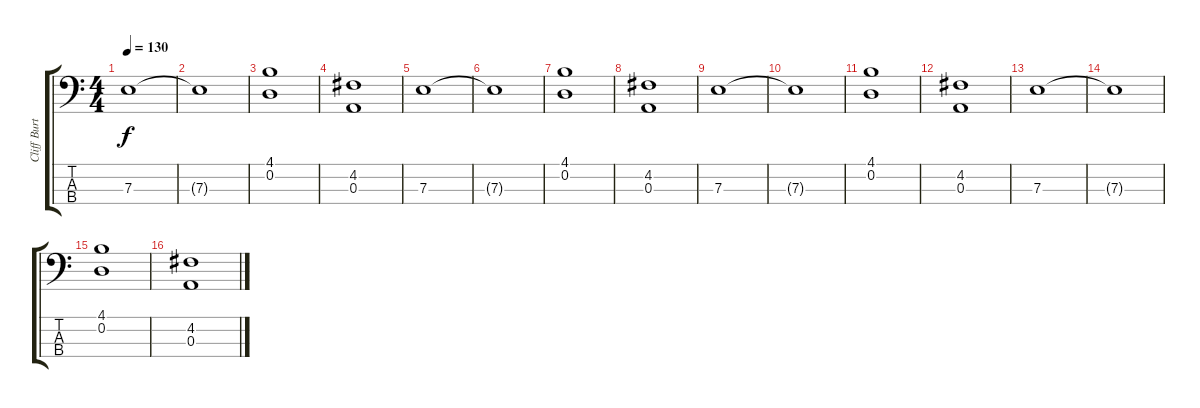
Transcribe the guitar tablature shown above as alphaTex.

\track ("Cliff Burton (Bass)" "Cliff Burt") {instrument electricbassfinger}
\staff {score tabs}
\tuning (G2 D2 A1 E1) {hide}
\ts (4 4)
\tempo 130
\clef f4
\ks c
7.3.1{dy f instrument lead1square} |
7.3{t}.1{volume 10} |
(4.1 0.2).1 |
(4.2 0.3).1 |
7.3.1{volume 11 instrument lead1square} |
7.3{t}.1 |
(4.1 0.2).1 |
(4.2 0.3).1{volume 13} |
7.3.1{instrument lead1square} |
7.3{t}.1 |
(4.1 0.2).1{volume 14} |
(4.2 0.3).1 |
7.3.1{instrument lead1square} |
7.3{t}.1 |
(4.1 0.2).1 |
(4.2 0.3).1
